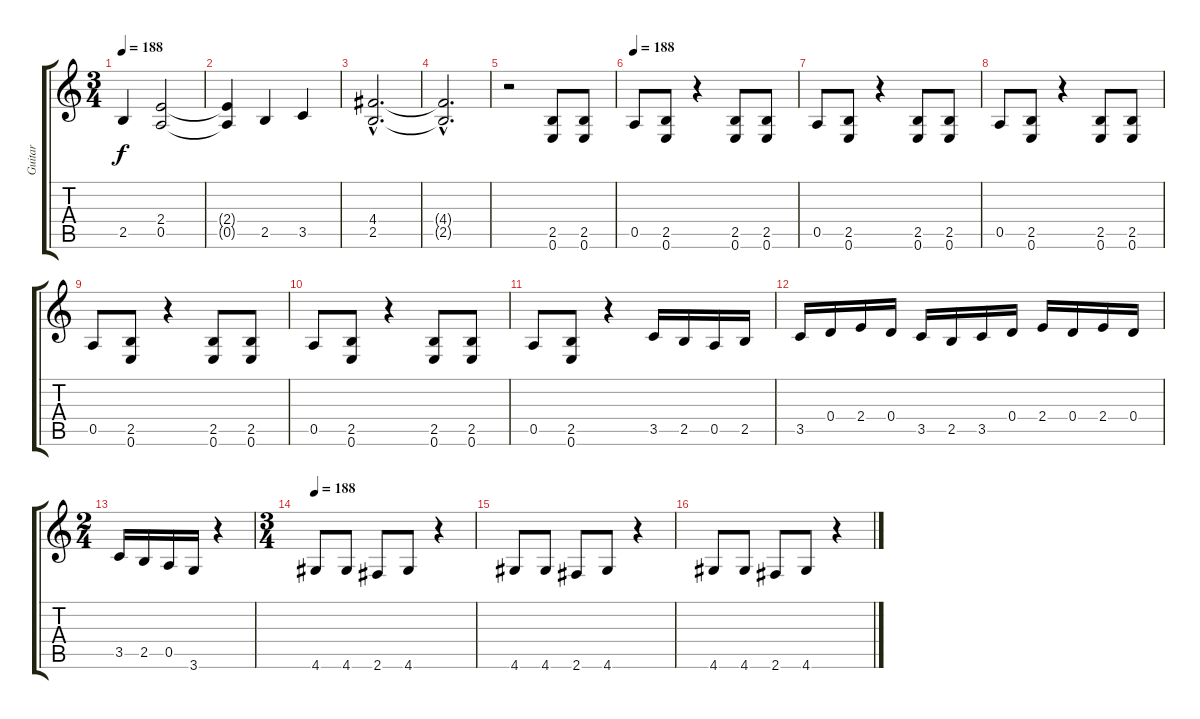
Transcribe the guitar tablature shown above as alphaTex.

\track ("Guitar" "Guitar") {instrument distortionguitar}
\staff {score tabs}
\tuning (E4 B3 G3 D3 A2 E2) {hide}
\ts (3 4)
\tempo 188
\clef g2
\ks c
2.5.4{dy f} (2.4 0.5).2 |
(2.4{t} 0.5{t}).4 2.5.4 3.5.4 |
(4.4{hac} 2.5{hac}).2{d} |
(4.4{hac t} 2.5{hac t}).2{d} |
r.2 (2.5 0.6).8 (2.5 0.6).8 |
\tempo 188
0.5.8 (2.5 0.6).8 r.4 (2.5 0.6).8 (2.5 0.6).8 |
0.5.8 (2.5 0.6).8 r.4 (2.5 0.6).8 (2.5 0.6).8 |
0.5.8 (2.5 0.6).8 r.4 (2.5 0.6).8 (2.5 0.6).8 |
0.5.8 (2.5 0.6).8 r.4 (2.5 0.6).8 (2.5 0.6).8 |
0.5.8 (2.5 0.6).8 r.4 (2.5 0.6).8 (2.5 0.6).8 |
0.5.8 (2.5 0.6).8 r.4 3.5.16 2.5.16 0.5.16 2.5.16 |
3.5.16 0.4.16 2.4.16 0.4.16 3.5.16 2.5.16 3.5.16 0.4.16 2.4.16 0.4.16 2.4.16 0.4.16 |
\ts (2 4)
3.5.16 2.5.16 0.5.16 3.6.16 r.4 |
\ts (3 4)
\tempo 188
4.6.8 4.6.8 2.6.8 4.6.8 r.4 |
4.6.8 4.6.8 2.6.8 4.6.8 r.4 |
4.6.8 4.6.8 2.6.8 4.6.8 r.4
